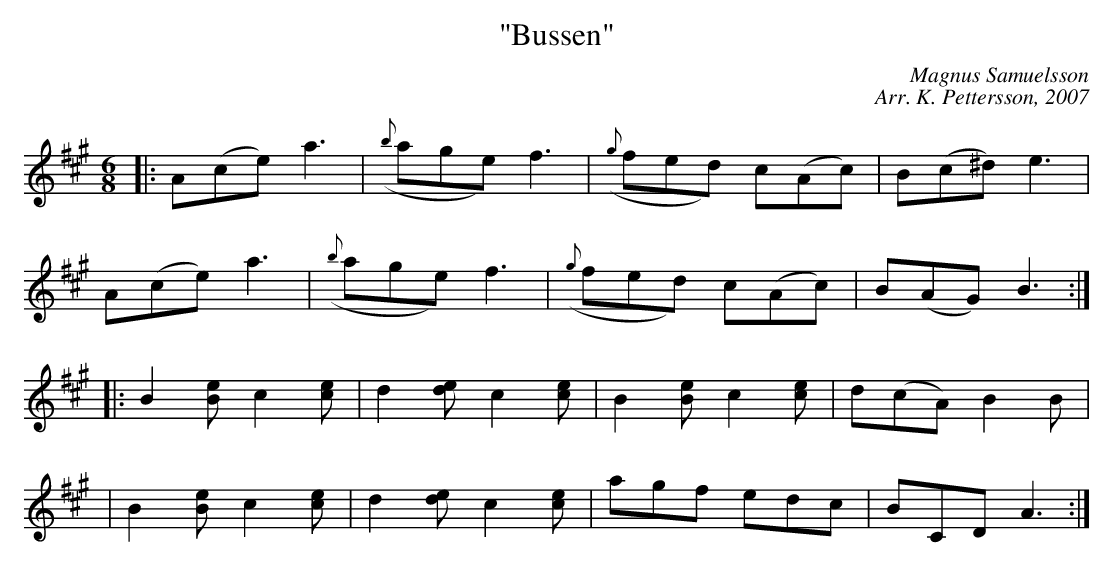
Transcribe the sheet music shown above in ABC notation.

X:1
T:"Bussen"
C:Magnus Samuelsson
C:Arr. K. Pettersson, 2007
M:6/8
L:1/8
K:A
|: A(ce) a3 | ({b}age) f3 | ({g}fed) c(Ac) | B(c^d) e3 |
 A(ce) a3 | ({b}age) f3 | ({g}fed) c(Ac) | B(AG) B3:|
|: B2[Be] c2[ce] | d2[de] c2[ce] | B2[Be] c2[ce] | d(cA) B2B |
 | B2[Be] c2[ce] | d2[de] c2[ce] | agf edc | BCD A3 :|
